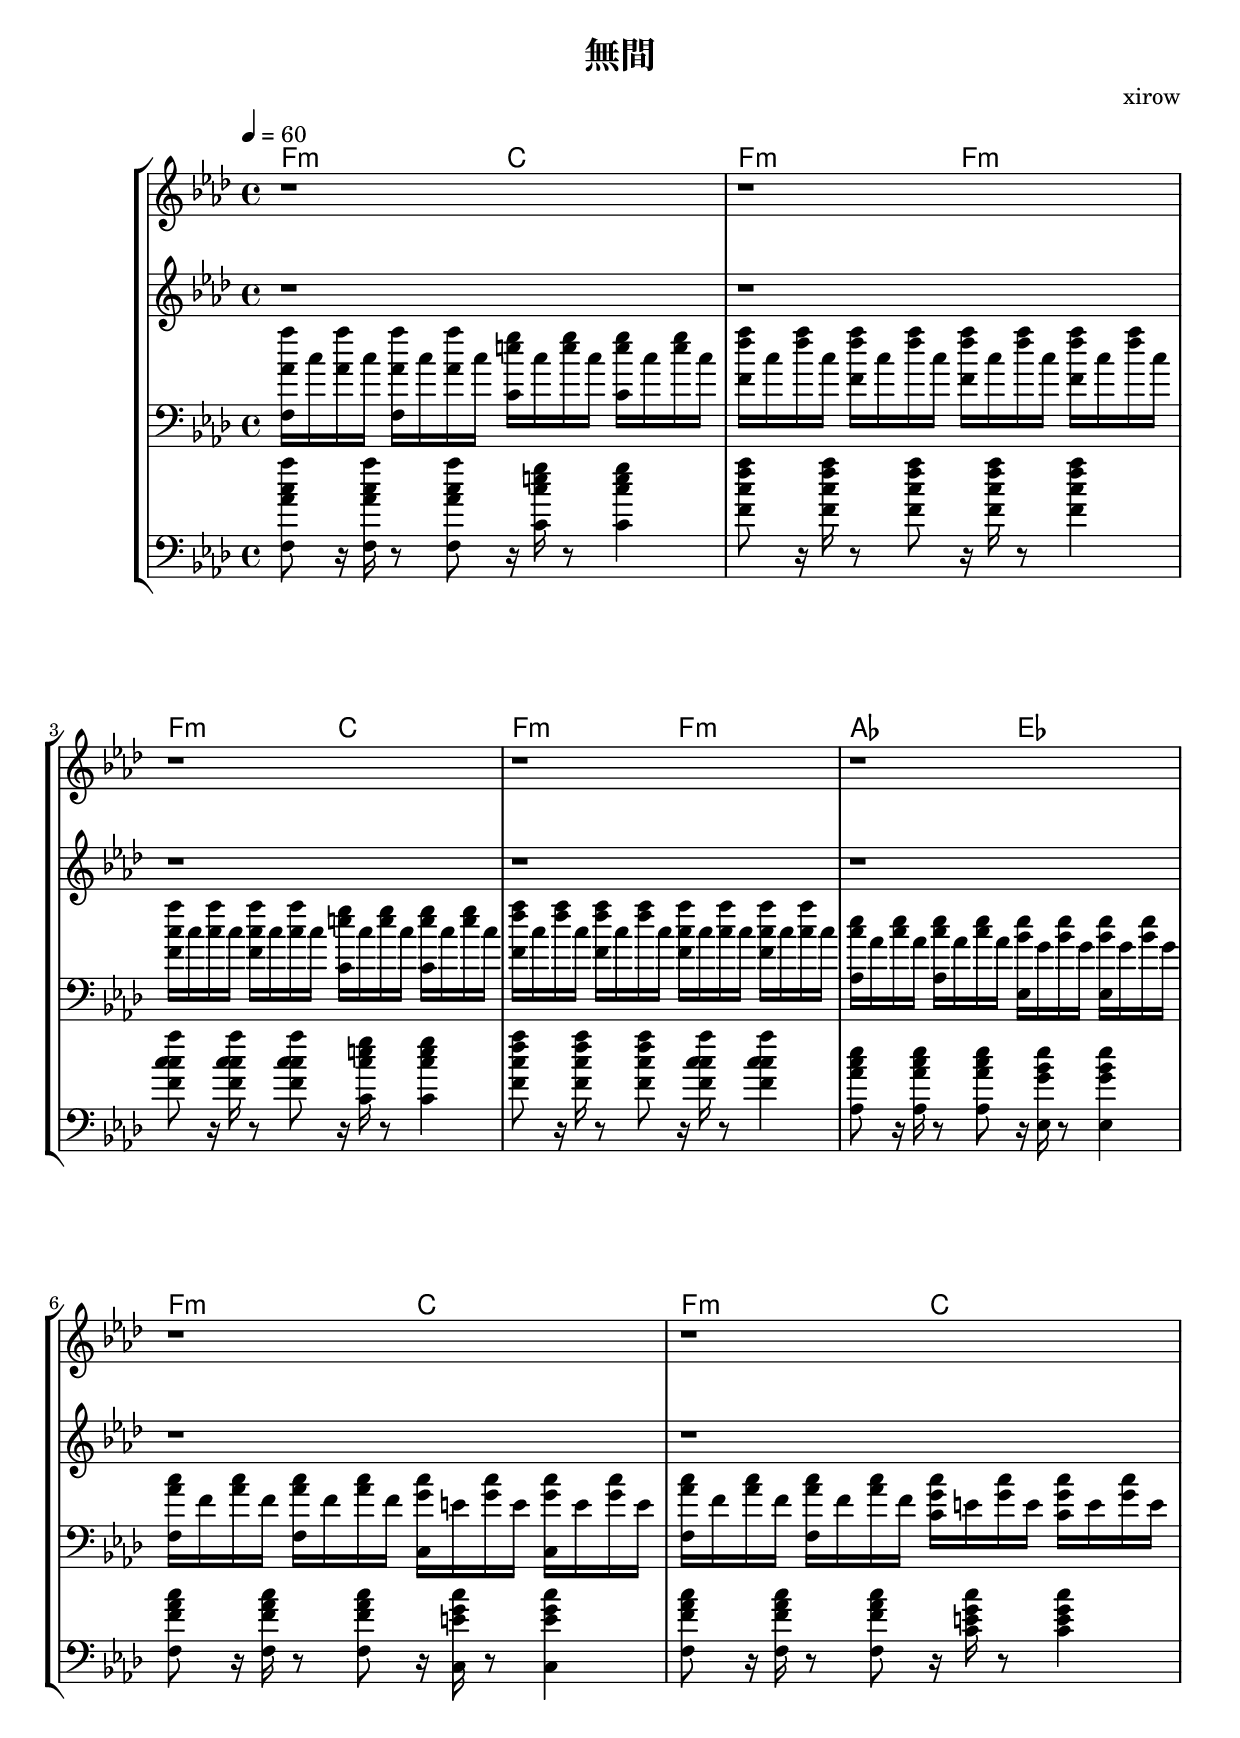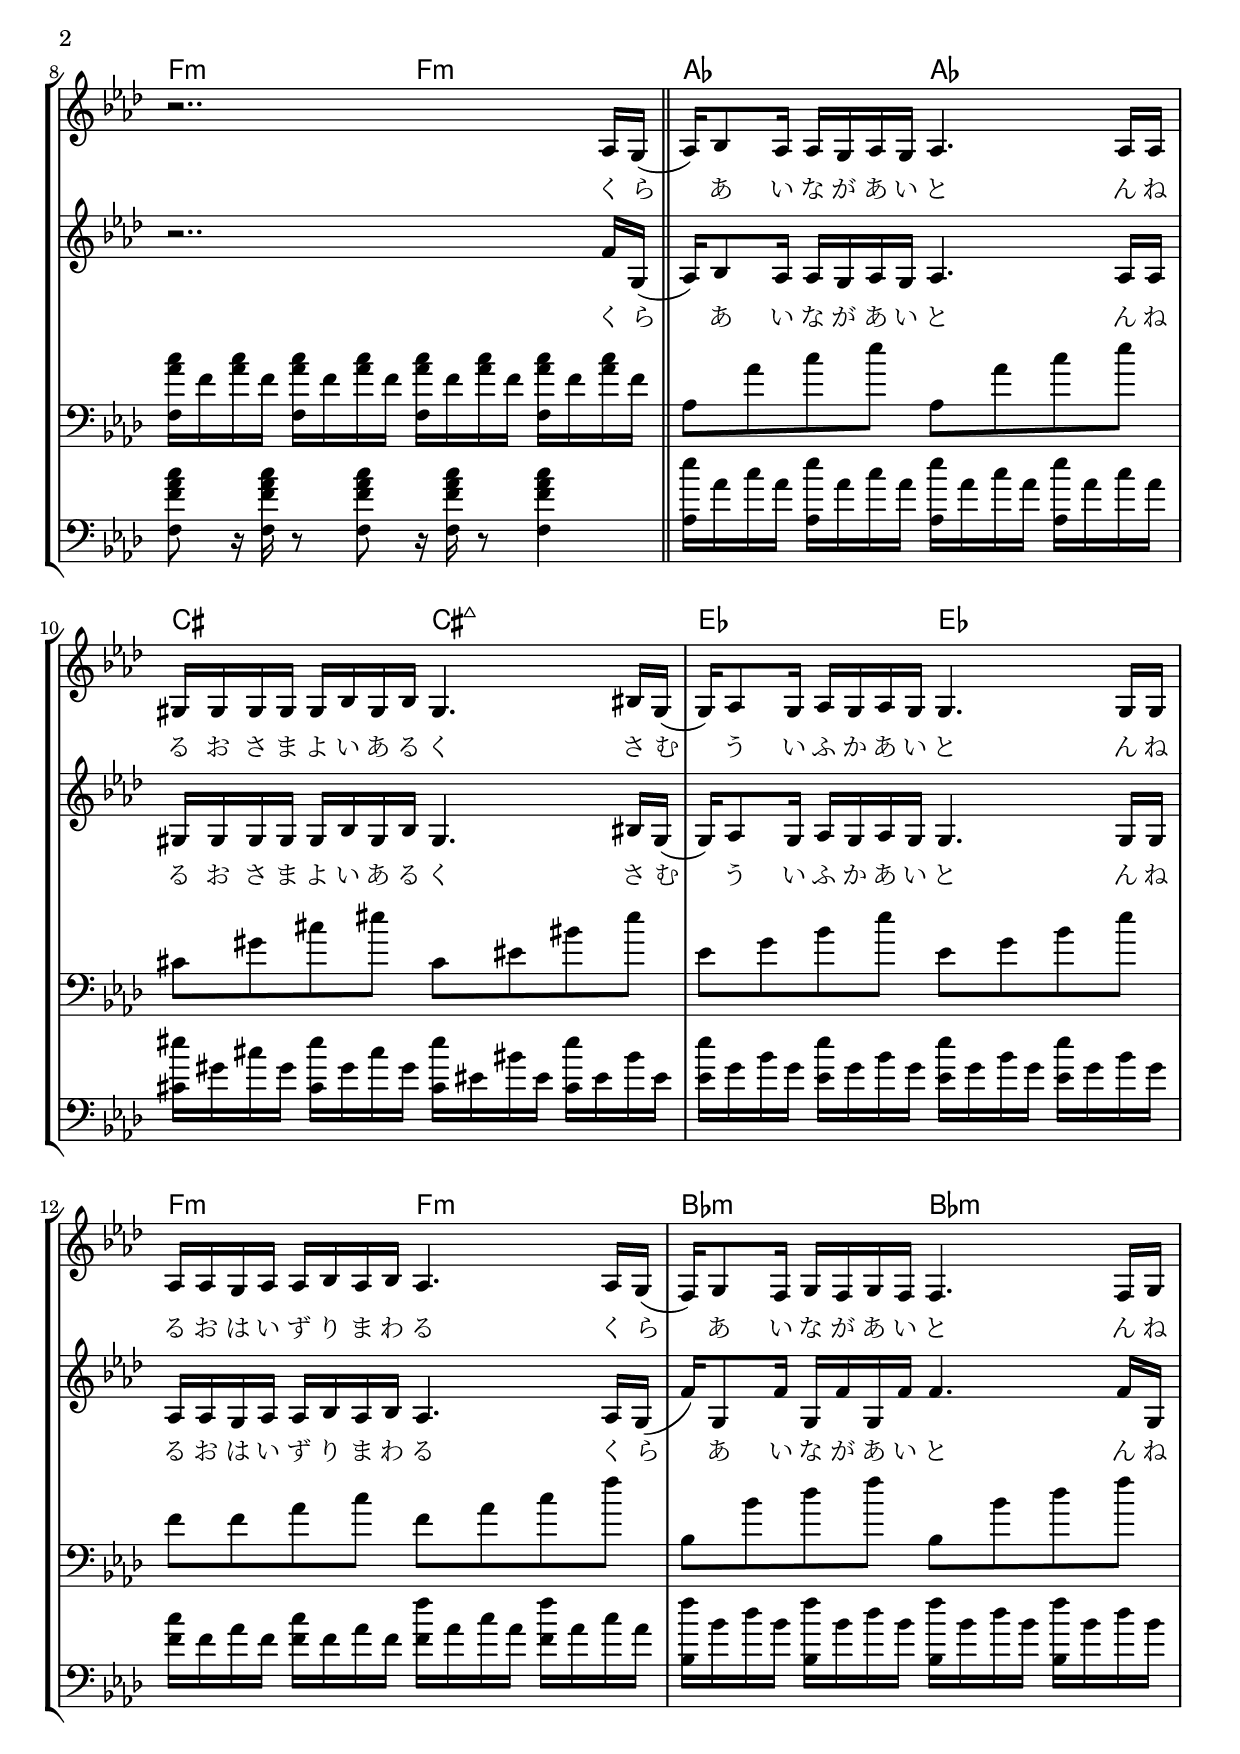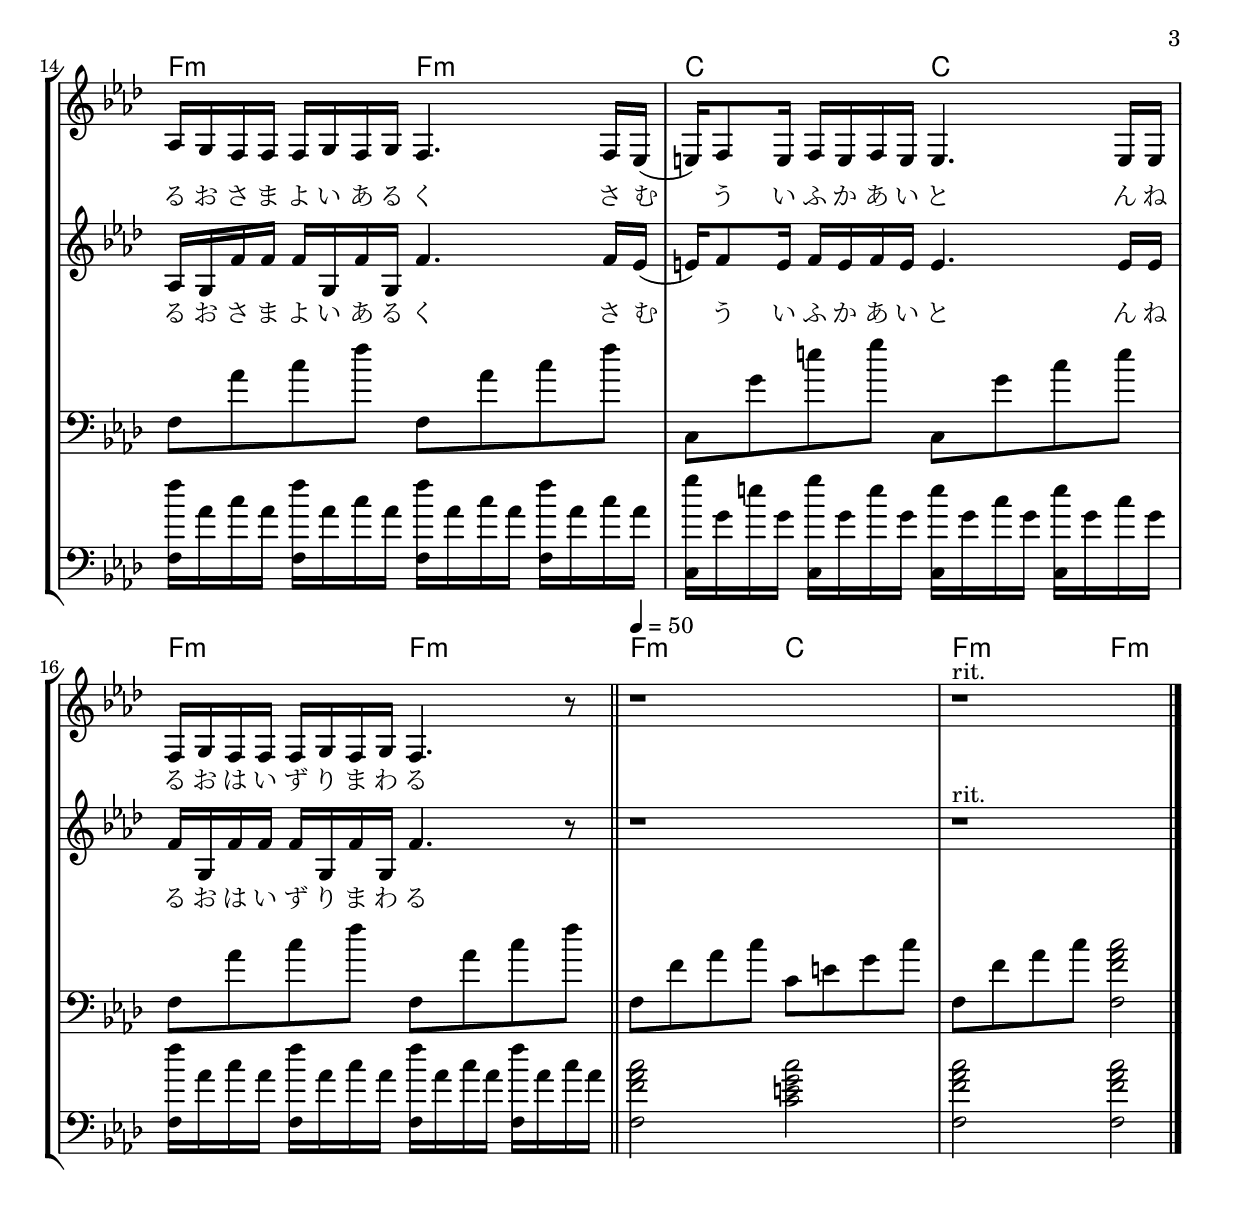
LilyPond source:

\version "2.12.1"

\header {
	title = \markup {無間}
	composer = \markup \center-column {xirow}
}

harmony = \chordmode {
	f2:m c f:m f:m f:m c f:m f:m as es f:m c f:m c f:m f:m 

	as as cis cis:maj7 es es f:m f:m bes:m bes:m f:m f:m c c f:m f:m 

	f:m c f:m f:m 
}

melody = {
	\key as \major
	\tempo 4 = 60
	r1 | r1 | r1 | r1 | r1 | r1 | r1 | r2.. 
	\set Staff.midiInstrument = #"fss0.32"
	as16  g16 
	(as16)  bes8  as16  as16  g16  as16  g16  as4.  as16  as16 
	gis16  gis16  gis16  gis16  gis16  bes16  gis16  bes16  gis4.  bis16  gis16 
	(g16)  as8  g16  as16  g16  as16  g16  g4.  g16  g16 
	as16  as16  g16  as16  as16  bes16  as16  bes16  as4.  as16  g16 
	(f16)  g8  f16  g16  f16  g16  f16  f4.  f16  g16 
	as16  g16  f16  f16  f16  g16  f16  g16  f4.  f16  es16 
	(e16)  f8  e16  f16  e16  f16  e16  e4.  e16  e16 
	f16  g16  f16  f16  f16  g16  f16  g16  f4.  	r8 	\tempo 4 = 50
	r1 | r1^"rit." \bar "|."
}

words = \lyricmode {
	
	く  ら  あ  い  な  が  あ  い  と  ん  ね  る  お  さ  ま  よ  い  あ  る  く  さ  む  う  い  ふ  か  あ  い  と  ん  ね  る  お  は  い  ず  り  ま  わ  る  く  ら  あ  い  な  が  あ  い  と  ん  ね  る  お  さ  ま  よ  い  あ  る  く  さ  む  う  い  ふ  か  あ  い  と  ん  ね  る  お  は  い  ず  り  ま  わ  る  
	
}

secondmelody = {
	\key as \major
	\tempo 4 = 60
	r1 | r1 | r1 | r1 | r1 | r1 | r1 | r2.. 
	\set Staff.midiInstrument = #"fss0.32"
	f'16  g16 
	(as16)  bes8  as16  as16  g16  as16  g16  as4.  as16  as16 
	gis16  gis16  gis16  gis16  gis16  bes16  gis16  bes16  gis4.  bis16  gis16 
	(g16)  as8  g16  as16  g16  as16  g16  g4.  g16  g16 
	as16  as16  g16  as16  as16  bes16  as16  bes16  as4.  as16  g16 
	(f'16)  g8  f'16  g16  f'16  g16  f'16  f'4.  f'16  g16 
	as16  g16  f'16  f'16  f'16  g16  f'16  g16  f'4.  f'16  es'16 
	(e'16)  f'8  e'16  f'16  e'16  f'16  e'16  e'4.  e'16  e'16 
	f'16  g16  f'16  f'16  f'16  g16  f'16  g16  f'4.  	r8 	\tempo 4 = 50
	r1 | r1^"rit." \bar "|."
}

secondwords = \lyricmode {
	
	く  ら  あ  い  な  が  あ  い  と  ん  ね  る  お  さ  ま  よ  い  あ  る  く  さ  む  う  い  ふ  か  あ  い  と  ん  ね  る  お  は  い  ず  り  ま  わ  る  く  ら  あ  い  な  が  あ  い  と  ん  ね  る  お  さ  ま  よ  い  あ  る  く  さ  む  う  い  ふ  か  あ  い  と  ん  ね  る  お  は  い  ず  り  ま  わ  る  
	
}

tempochange = {
	\tempo 4 = 60
	r1 | r1 | r1 | r1 | r1 | r1 | r1 | r1 \bar "||"
	\tempo 4 = 60
	r1 | r1 | r1 | r1 | r1 | r1 | r1 | r1 \bar "||"
	\tempo 4 = 50
	r1 | \tempo 4 = 37 r2 \tempo 4 = 33 r2 \bar "|."
}

mainacc = {
	\clef bass
	\set Staff.midiInstrument = #"Acoustic grand"
	\key as \major
	\tempo 4 = 60
	<f as' as''>16 c''16 <as' as''>16 c''16   <f as' as''>16 c''16 <as' as''>16 c''16
	<c' e'' g''>16 c''16 <e'' g''>16 c''16   <c' e'' g''>16 c''16 <e'' g''>16 c''16
	<f' f'' as''>16 c''16 <f'' as''>16 c''16   <f' f'' as''>16 c''16 <f'' as''>16 c''16
	<f' f'' as''>16 c''16 <f'' as''>16 c''16   <f' f'' as''>16 c''16 <f'' as''>16 c''16
	<f' c'' as''>16 c''16 <c'' as''>16 c''16   <f' c'' as''>16 c''16 <c'' as''>16 c''16
	<c' e'' g''>16 c''16 <e'' g''>16 c''16   <c' e'' g''>16 c''16 <e'' g''>16 c''16
	<f' f'' as''>16 c''16 <f'' as''>16 c''16   <f' f'' as''>16 c''16 <f'' as''>16 c''16
	<f' c'' as''>16 c''16 <c'' as''>16 c''16   <f' c'' as''>16 c''16 <c'' as''>16 c''16
	<as c'' es''>16 as'16 <c'' es''>16 as'16   <as c'' es''>16 as'16 <c'' es''>16 as'16
	<es bes' es''>16 g'16 <bes' es''>16 g'16   <es bes' es''>16 g'16 <bes' es''>16 g'16
	<f as' c''>16 f'16 <as' c''>16 f'16   <f as' c''>16 f'16 <as' c''>16 f'16
	<c g' c''>16 e'16 <g' c''>16 e'16   <c g' c''>16 e'16 <g' c''>16 e'16
	<f as' c''>16 f'16 <as' c''>16 f'16   <f as' c''>16 f'16 <as' c''>16 f'16
	<c' g' c''>16 e'16 <g' c''>16 e'16   <c' g' c''>16 e'16 <g' c''>16 e'16
	<f as' c''>16 f'16 <as' c''>16 f'16   <f as' c''>16 f'16 <as' c''>16 f'16
	<f as' c''>16 f'16 <as' c''>16 f'16   <f as' c''>16 f'16 <as' c''>16 f'16
	\bar "||"

	\set Staff.midiInstrument = #"Acoustic grand"
	as8 as'8 c''8 es''8
	as8 as'8 c''8 es''8
	cis'8 gis'8 cis''8 eis''8
	cis'8 eis'8 bis'8 eis''8
	es'8 g'8 bes'8 es''8
	es'8 g'8 bes'8 es''8
	f'8 f'8 as'8 c''8
	f'8 as'8 c''8 f''8
	bes8 bes'8 des''8 f''8
	bes8 bes'8 des''8 f''8
	f8 as'8 c''8 f''8
	f8 as'8 c''8 f''8
	c8 g'8 e''8 g''8
	c8 g'8 c''8 e''8
	f8 as'8 c''8 f''8
	f8 as'8 c''8 f''8
	\bar "||"

	\set Staff.midiInstrument = #"Acoustic grand"
	\tempo 4 = 50
	f8 f'8 as'8 c''8
	c'8 e'8 g'8 c''8
	f8 f'8 as'8 c''8
	<f f' as' c''>2
	\bar "|."
}

subacc = {
	\clef bass
	\set Staff.midiInstrument = #"Bright Acoustic"
	\key as \major
	\tempo 4 = 60
	<f c'' as' as''>8 r16 <f c'' as' as''>16 r8     <f c'' as' as''>8
	r16 <c' c'' e'' g''>16 r8     <c' c'' e'' g''>4
	<f' c'' f'' as''>8 r16 <f' c'' f'' as''>16 r8     <f' c'' f'' as''>8
	r16 <f' c'' f'' as''>16 r8     <f' c'' f'' as''>4
	<f' c'' c'' as''>8 r16 <f' c'' c'' as''>16 r8     <f' c'' c'' as''>8
	r16 <c' c'' e'' g''>16 r8     <c' c'' e'' g''>4
	<f' c'' f'' as''>8 r16 <f' c'' f'' as''>16 r8     <f' c'' f'' as''>8
	r16 <f' c'' c'' as''>16 r8     <f' c'' c'' as''>4
	<as as' c'' es''>8 r16 <as as' c'' es''>16 r8     <as as' c'' es''>8
	r16 <es g' bes' es''>16 r8     <es g' bes' es''>4
	<f f' as' c''>8 r16 <f f' as' c''>16 r8     <f f' as' c''>8
	r16 <c e' g' c''>16 r8     <c e' g' c''>4
	<f f' as' c''>8 r16 <f f' as' c''>16 r8     <f f' as' c''>8
	r16 <c' e' g' c''>16 r8     <c' e' g' c''>4
	<f f' as' c''>8 r16 <f f' as' c''>16 r8     <f f' as' c''>8
	r16 <f f' as' c''>16 r8     <f f' as' c''>4
	\bar "||"

	\set Staff.midiInstrument = #"Bright Acoustic"
	<as es''>16 as' c'' as' <as es''> as' c'' as'
	<as es''>16 as' c'' as' <as es''> as' c'' as'
	<cis' eis''>16 gis' cis'' gis' <cis' eis''> gis' cis'' gis'
	<cis' eis''>16 eis' bis' eis' <cis' eis''> eis' bis' eis'
	<es' es''>16 g' bes' g' <es' es''> g' bes' g'
	<es' es''>16 g' bes' g' <es' es''> g' bes' g'
	<f' c''>16 f' as' f' <f' c''> f' as' f'
	<f' f''>16 as' c'' as' <f' f''> as' c'' as'
	<bes f''>16 bes' des'' bes' <bes f''> bes' des'' bes'
	<bes f''>16 bes' des'' bes' <bes f''> bes' des'' bes'
	<f f''>16 as' c'' as' <f f''> as' c'' as'
	<f f''>16 as' c'' as' <f f''> as' c'' as'
	<c g''>16 g' e'' g' <c g''> g' e'' g'
	<c e''>16 g' c'' g' <c e''> g' c'' g'
	<f f''>16 as' c'' as' <f f''> as' c'' as'
	<f f''>16 as' c'' as' <f f''> as' c'' as'
	\bar "||"

	\set Staff.midiInstrument = #"Bright Acoustic"
	\tempo 4 = 50
	<f f' as' c''>2
	<c' e' g' c''>2
	<f f' as' c''>2
	<f f' as' c''>2
	\bar "|."
}

percA = {
	\drummode {
	\times 16/12{ cymr8. cymr8 cymr16 cymr8. cymr8 cymr16 } |\times 16/12{ r8. cymr8 cymr16 cymr8. cymr8 cymr16 } |\times 16/12{ cymr8. cymr8 cymr16 cymr8. cymr8 cymr16 } |\times 16/12{ r8. cymr8 cymr16 cymr8. cymr8 cymr16 } |\times 16/12{ cymr8. cymr8 cymr16 cymr8. cymr8 cymr16 } |\times 16/12{ r8. cymr8 cymr16 cymr8. cymr8 cymr16 } |\times 16/12{ cymr8. cymr8 cymr16 cymr8. cymr8 cymr16 } |\times 16/12{ cymr8. cymr8 cymr4. r16 } \bar "||"
	\times 16/12{ cymr8. cymr8 cymr16 cymr8. cymr8 cymr16 } |\times 16/12{ r8. cymr8 cymr16 cymr8. cymr8 cymr16 } |\times 16/12{ cymr8. cymr8 cymr16 cymr8. cymr8 cymr16 } |\times 16/12{ r8. cymr8 cymr16 cymr8. cymr8 cymr16 } |\times 16/12{ cymr8. cymr8 cymr16 cymr8. cymr8 cymr16 } |\times 16/12{ r8. cymr8 cymr16 cymr8. cymr8 cymr16 } |\times 16/12{ cymr8. cymr8 cymr16 cymr8. cymr8 cymr16 } |\times 16/12{ cymr8. cymr8 cymr4. r16 } \bar "||"
	\times 16/12{ cymr8. cymr8 cymr16 cymr8. cymr8 cymr16 } |\times 16/12{ cymr8. cymr8 cymr4. r16 } \bar "|."
	}
}

percB = {
	\drummode {
	\times 16/12{ r2 r8 hhp8 } |\times 16/12{ r2. } |\times 16/12{ r2 r8 hhp8 } |\times 16/12{ hhp2. } |\times 16/12{ r2 r8 hhp8 } |\times 16/12{ r2. } |\times 16/12{ r2 r8 hhp8 } |\times 16/12{ hhp2. } \bar "||"
	\times 16/12{ r2 r8 hhp8 } |\times 16/12{ r2. } |\times 16/12{ r2 r8 hhp8 } |\times 16/12{ hhp2. } |\times 16/12{ r2 r8 hhp8 } |\times 16/12{ r2. } |\times 16/12{ r2 r8 hhp8 } |\times 16/12{ hhp2. } \bar "||"
	\times 16/12{ r2 r8 hhp8 } |\times 16/12{ r2. } \bar "|."
	}
}

percC = {
	\drummode {
	\times 16/12{ bd4. bd4 r16 bd16 } |\times 16/12{ bd4. bd4. } |\times 16/12{ bd4. bd4 r16 bd16 } |\times 16/12{ bd4. bd4 r16 bd16 } |\times 16/12{ bd4. bd4 r16 bd16 } |\times 16/12{ bd4. bd4. } |\times 16/12{ bd4. bd4 r16 bd16 } |\times 16/12{ bd4 r16 bd16 bd4. } \bar "||"
	\times 16/12{ bd4. bd4 r16 bd16 } |\times 16/12{ bd4. bd4. } |\times 16/12{ bd4. bd4 r16 bd16 } |\times 16/12{ bd4. bd4 r16 bd16 } |\times 16/12{ bd4. bd4 r16 bd16 } |\times 16/12{ bd4. bd4. } |\times 16/12{ bd4. bd4 r16 bd16 } |\times 16/12{ bd4 r16 bd16 bd4. } \bar "||"
	\times 16/12{ bd4. bd4 r16 bd16 } |\times 16/12{ bd4 r16 bd16 bd4. } \bar "|."
	}
}

percD = {
	\drummode {
	\times 16/12{ r2. } |\times 16/12{ rb2. } |\times 16/12{ r2. } |\times 16/12{ rb2. } |\times 16/12{ r2. } |\times 16/12{ rb2. } |\times 16/12{ r2. } |\times 16/12{ rb2. } \bar "||"
	\times 16/12{ r2. } |\times 16/12{ rb2. } |\times 16/12{ r2. } |\times 16/12{ rb2. } |\times 16/12{ r2. } |\times 16/12{ rb2. } |\times 16/12{ r2. } |\times 16/12{ rb2. } \bar "||"
	\times 16/12{ r2. } |\times 16/12{ rb2. } \bar "|."
	}
}

percE = {
	\drummode {
	r1 |r1 |r1 |r1 |r1 |r1 |r1 |\times 16/12{ r4. sn8 sn4 } \bar "||"
	r1 |r1 |r1 |r1 |r1 |r1 |r1 |\times 16/12{ r4. sn8 sn4 } \bar "||"
	r1 |\times 16/12{ r4. sn8 sn4 } \bar "|."
	}
}

percF = {
	\drummode {
	r1 |r1 |r1 |r1 |r1 |r1 |r1 |\times 16/12{ r2 r16 tommh16 tommh8 } \bar "||"
	r1 |r1 |r1 |r1 |r1 |r1 |r1 |\times 16/12{ r2 r16 tommh16 tommh8 } \bar "||"
	r1 |\times 16/12{ r2 r16 tommh16 tommh8 } \bar "|."
	}
}

percG = {
	\drummode {
	r1 |r1 |r1 |r1 |r1 |r1 |r1 |\times 16/12{ r2 r8. toml16 } \bar "||"
	r1 |r1 |r1 |r1 |r1 |r1 |r1 |\times 16/12{ r2 r8. toml16 } \bar "||"
	r1 |\times 16/12{ r2 r8. toml16 } \bar "|."
	}
}

\score {
	<<
		\new StaffGroup <<
			\new ChordNames {\harmony}
			\new Voice = "melody" {\melody}
			\new Lyrics \lyricsto "melody" \words
			\new Voice = "secondmelody" {\secondmelody}
			\new Lyrics \lyricsto "secondmelody" \secondwords
			\new Staff = "mainacc" {\mainacc}
			\new Staff = "subacc" {\subacc}
		>>
	>>
	\layout { }
}
